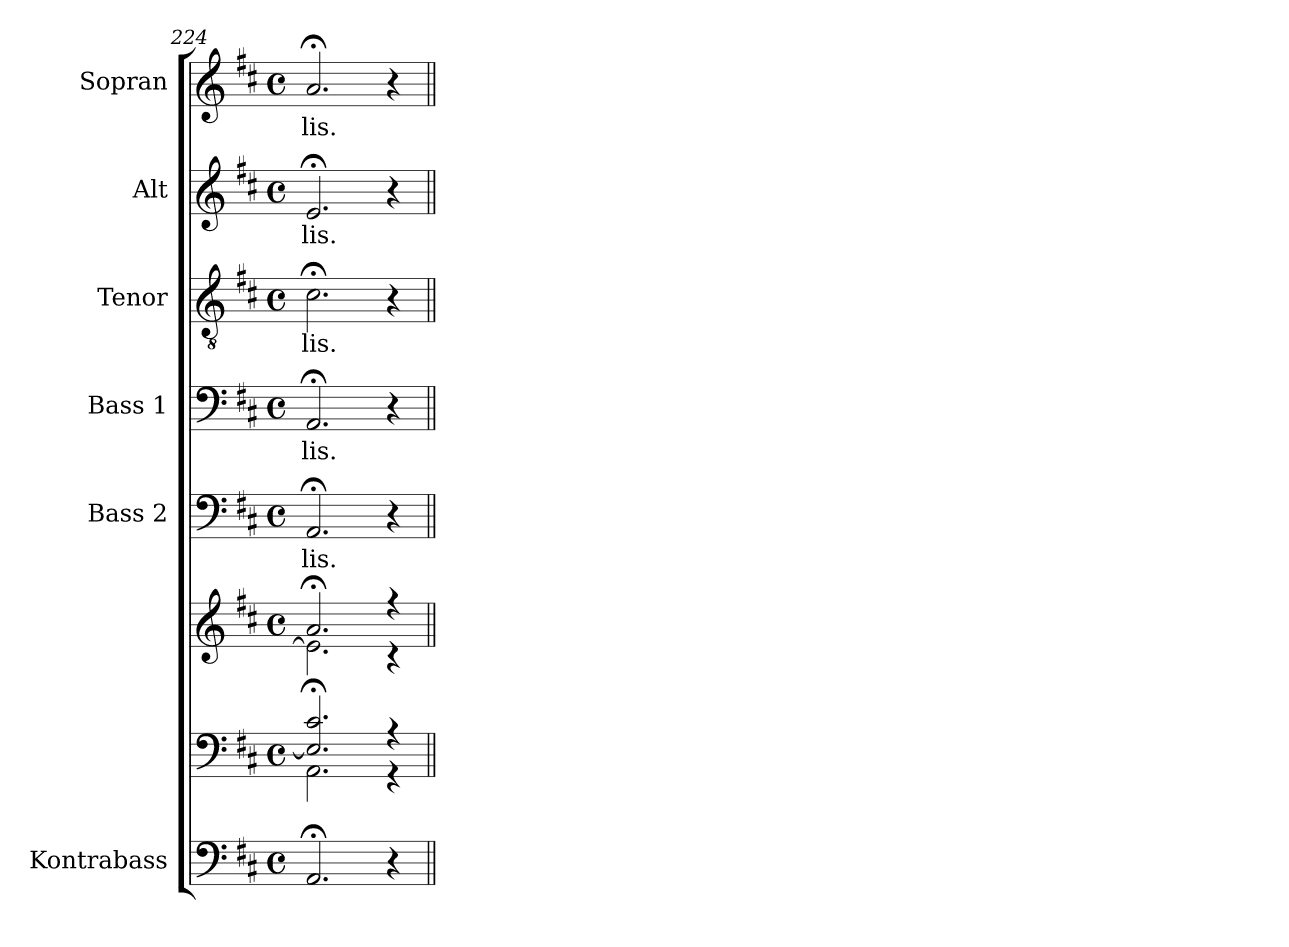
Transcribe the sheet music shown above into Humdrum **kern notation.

**kern	**kern	**kern	**kern	**text	**kern	**text	**kern	**text	**kern	**text	**kern	**text
*part7	*part6	*part6	*part5	*part5	*part4	*part4	*part3	*part3	*part2	*part2	*part1	*part1
*staff8	*staff7	*staff6	*staff5	*staff5	*staff4	*staff4	*staff3	*staff3	*staff2	*staff2	*staff1	*staff1
*I"Kontrabass	*	*	*I"Bass 2	*	*I"Bass 1	*	*I"Tenor	*	*I"Alt	*	*I"Sopran	*
*I'Kb.	*	*	*I'B. 2	*	*I'B. 1	*	*I'T.	*	*I'A.	*	*I'S.	*
*clefF4	*clefF4	*clefG2	*clefF4	*	*clefF4	*	*clefGv2	*	*clefG2	*	*clefG2	*
*ITrd7c12	*	*	*	*	*	*	*	*	*	*	*	*
*k[f#c#]	*k[f#c#]	*k[f#c#]	*k[f#c#]	*	*k[f#c#]	*	*k[f#c#]	*	*k[f#c#]	*	*k[f#c#]	*
*D:	*D:	*D:	*D:	*	*D:	*	*D:	*	*D:	*	*D:	*
*M4/4	*M4/4	*M4/4	*M4/4	*	*M4/4	*	*M4/4	*	*M4/4	*	*M4/4	*
*met(c)	*met(c)	*met(c)	*met(c)	*	*met(c)	*	*met(c)	*	*met(c)	*	*met(c)	*
=224	=224	=224	=224	=224	=224	=224	=224	=224	=224	=224	=224	=224
*	*^	*^	*	*	*	*	*	*	*	*	*	*
!	!	!	!	!	!	!LO:LY:b	!	!LO:LY:b	!	!LO:LY:b	!	!LO:LY:b	!	!LO:LY:b
2.AAA;</	2.E/];< 2.c#/;<	2.AA\	2.a;</	2.e\]	2.AA;</	-lis.	2.AA;</	-lis.	2.c#;<\	-lis.	2.e;</	-lis.	2.a;</	-lis.
4r	4r	4r	4r	4r	4r	.	4r	.	4r	.	4r	.	4r	.
*	*v	*v	*	*	*	*	*	*	*	*	*	*	*	*
*	*	*v	*v	*	*	*	*	*	*	*	*	*	*
=||	=||	=||	=||	=||	=||	=||	=||	=||	=||	=||	=||	=||
*-	*-	*-	*-	*-	*-	*-	*-	*-	*-	*-	*-	*-
